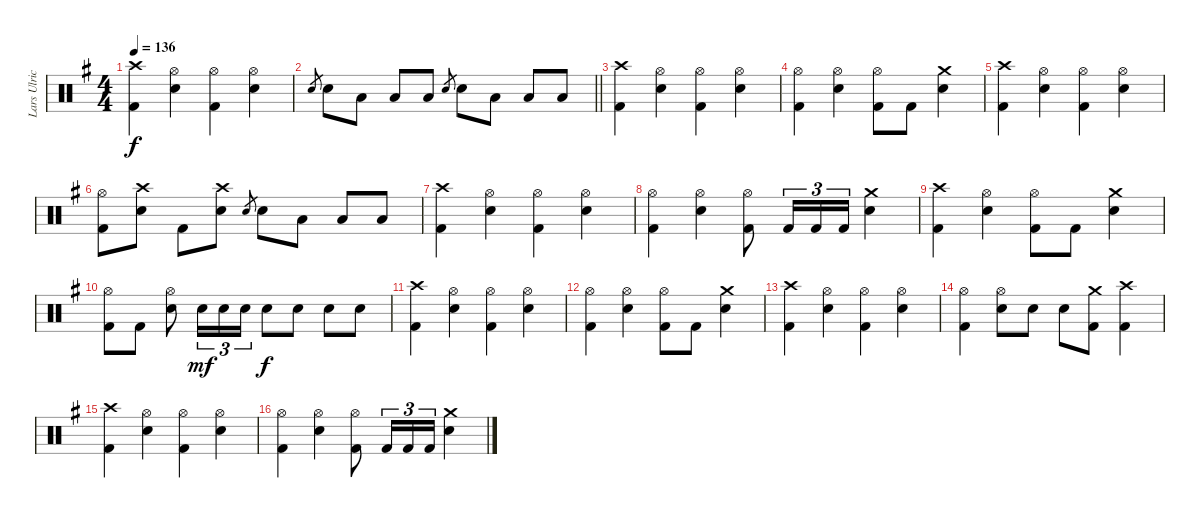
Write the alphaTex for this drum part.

\track ("Lars Ulrich" "Lars Ulric") {instrument percussion}
\staff {score}
\articulation defaults
\ts (4 4)
\tempo 136
\clef neutral
\ks eminor
("Crash high (hit)" "Kick (hit) 2").4{dy f} ("Hi-Hat (open)" "Snare (hit) 2").4 ("Hi-Hat (open)" "Kick (hit) 2").4 ("Hi-Hat (open)" "Snare (hit) 2").4 |
\barLineRight lightlight "Snare (hit) 2".8{gr} "Snare (hit) 2".8 "Low Tom (hit)".8 "Low Tom (hit)".8 "Low Tom (hit)".8 "Snare (hit) 2".8{gr} "Snare (hit) 2".8 "Low Tom (hit)".8 "Low Tom (hit)".8 "Low Tom (hit)".8
|
("Crash high (hit)" "Kick (hit) 2").4 ("Hi-Hat (open)" "Snare (hit) 2").4 ("Hi-Hat (open)" "Kick (hit) 2").4 ("Hi-Hat (open)" "Snare (hit) 2").4 |
("Hi-Hat (open)" "Kick (hit) 2").4 ("Hi-Hat (open)" "Snare (hit) 2").4 ("Hi-Hat (open)" "Kick (hit) 2").8 "Kick (hit) 2".8 ("Crash medium (hit)" "Snare (hit) 2").4 |
("Crash high (hit)" "Kick (hit) 2").4 ("Hi-Hat (open)" "Snare (hit) 2").4 ("Hi-Hat (open)" "Kick (hit) 2").4 ("Hi-Hat (open)" "Snare (hit) 2").4 |
("Hi-Hat (open)" "Kick (hit) 2").8 ("Crash high (hit)" "Snare (hit) 2").8 "Kick (hit) 2".8 ("Crash high (hit)" "Snare (hit) 2").8 "Snare (hit) 2".8{gr} "Snare (hit) 2".8 "Low Tom (hit)".8 "Low Tom (hit)".8 "Low Tom (hit)".8 |
("Crash high (hit)" "Kick (hit) 2").4 ("Hi-Hat (open)" "Snare (hit) 2").4 ("Hi-Hat (open)" "Kick (hit) 2").4 ("Hi-Hat (open)" "Snare (hit) 2").4 |
("Hi-Hat (open)" "Kick (hit) 2").4 ("Hi-Hat (open)" "Snare (hit) 2").4 ("Hi-Hat (open)" "Kick (hit) 2").8 "Kick (hit) 2".16{tu (3 2)} "Kick (hit) 2".16{tu (3 2)} "Kick (hit) 2".16{tu (3 2)} ("Crash medium (hit)" "Snare (hit) 2").4 |
("Crash high (hit)" "Kick (hit) 2").4 ("Hi-Hat (open)" "Snare (hit) 2").4 ("Hi-Hat (open)" "Kick (hit) 2").8 "Kick (hit) 2".8 ("Crash medium (hit)" "Snare (hit) 2").4 |
("Hi-Hat (open)" "Kick (hit) 2").8 "Kick (hit) 2".8 ("Hi-Hat (open)" "Snare (hit) 2").8 "Snare (hit) 2".16{tu (3 2) dy mf} "Snare (hit) 2".16{tu (3 2)} "Snare (hit) 2".16{tu (3 2)} "Snare (hit) 2".8{dy f} "Snare (hit) 2".8 "Snare (hit) 2".8 "Snare (hit) 2".8 |
("Crash high (hit)" "Kick (hit) 2").4 ("Hi-Hat (open)" "Snare (hit) 2").4 ("Hi-Hat (open)" "Kick (hit) 2").4 ("Hi-Hat (open)" "Snare (hit) 2").4 |
("Hi-Hat (open)" "Kick (hit) 2").4 ("Hi-Hat (open)" "Snare (hit) 2").4 ("Hi-Hat (open)" "Kick (hit) 2").8 "Kick (hit) 2".8 ("Crash medium (hit)" "Snare (hit) 2").4 |
("Crash high (hit)" "Kick (hit) 2").4 ("Hi-Hat (open)" "Snare (hit) 2").4 ("Hi-Hat (open)" "Kick (hit) 2").4 ("Hi-Hat (open)" "Snare (hit) 2").4 |
("Hi-Hat (open)" "Kick (hit) 2").4 ("Hi-Hat (open)" "Snare (hit) 2").8 "Snare (hit) 2".8 "Snare (hit) 2".8 ("Crash medium (hit)" "Kick (hit) 2").8 ("Crash high (hit)" "Kick (hit) 2").4 |
("Crash high (hit)" "Kick (hit) 2").4 ("Hi-Hat (open)" "Snare (hit) 2").4 ("Hi-Hat (open)" "Kick (hit) 2").4 ("Hi-Hat (open)" "Snare (hit) 2").4 |
("Hi-Hat (open)" "Kick (hit) 2").4 ("Hi-Hat (open)" "Snare (hit) 2").4 ("Hi-Hat (open)" "Kick (hit) 2").8 "Kick (hit) 2".16{tu (3 2)} "Kick (hit) 2".16{tu (3 2)} "Kick (hit) 2".16{tu (3 2)} ("Crash medium (hit)" "Snare (hit) 2").4
